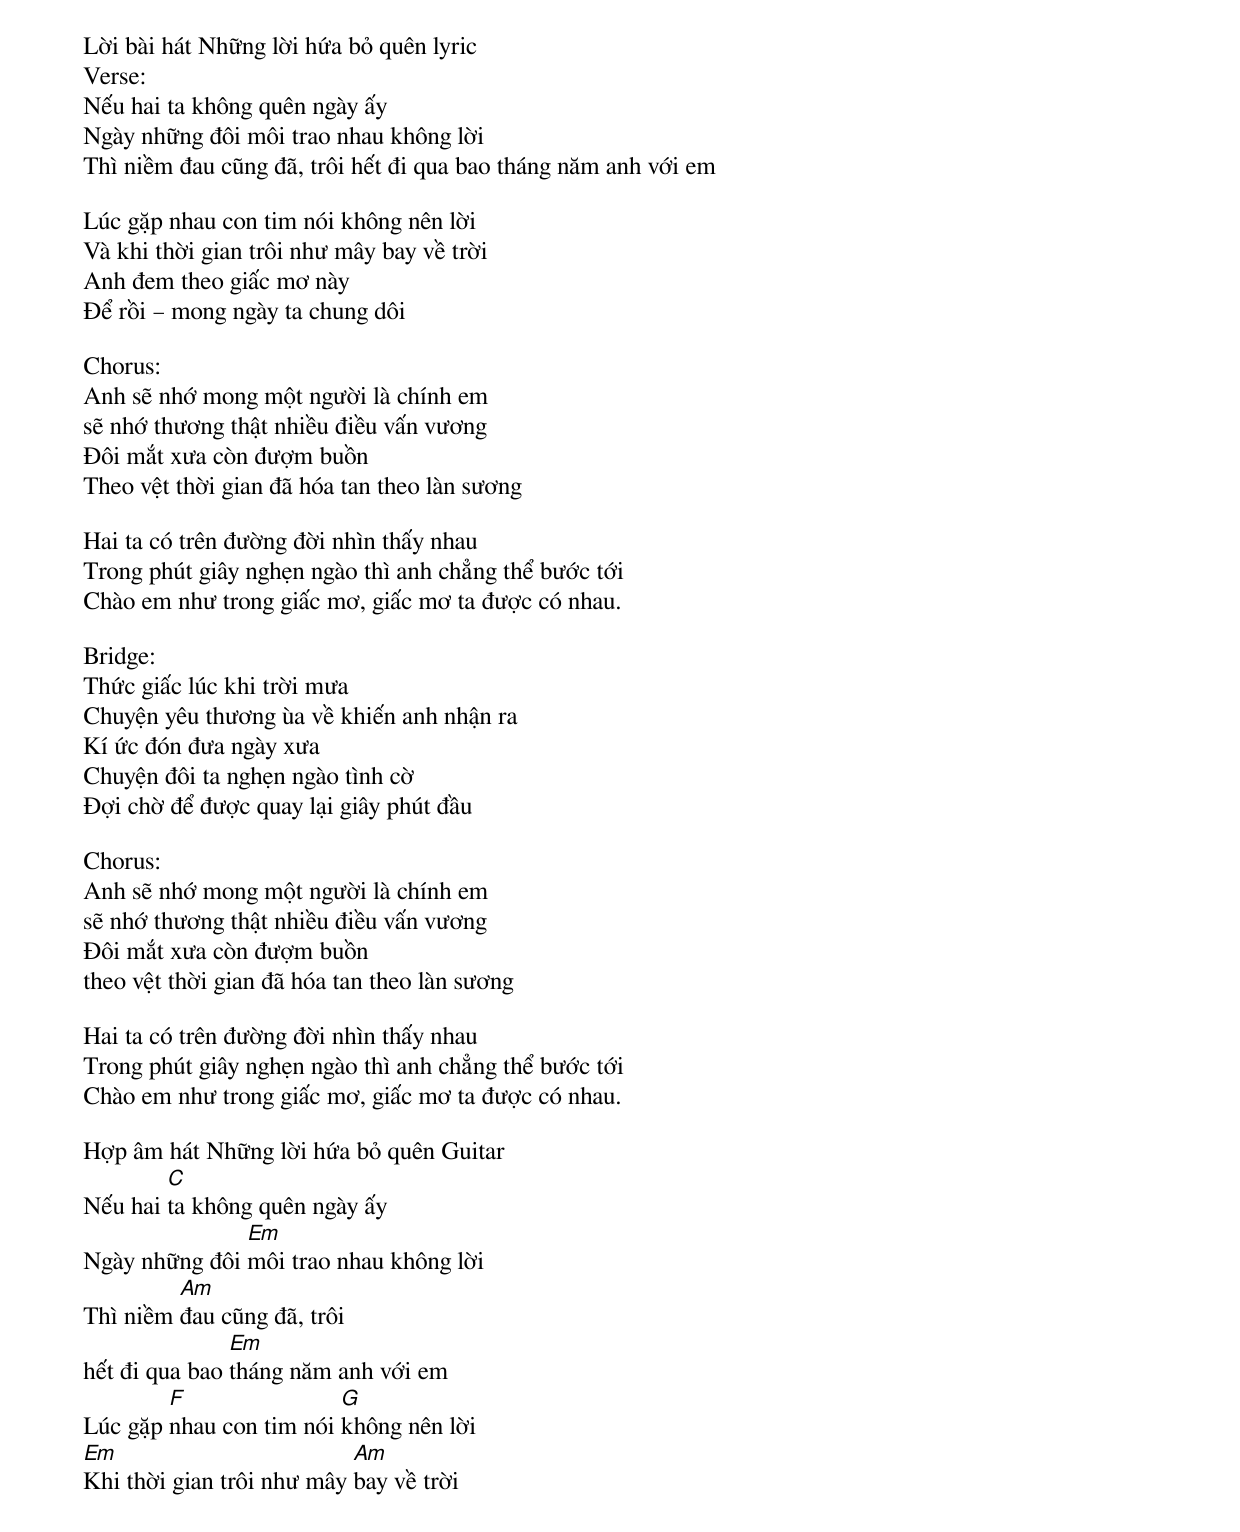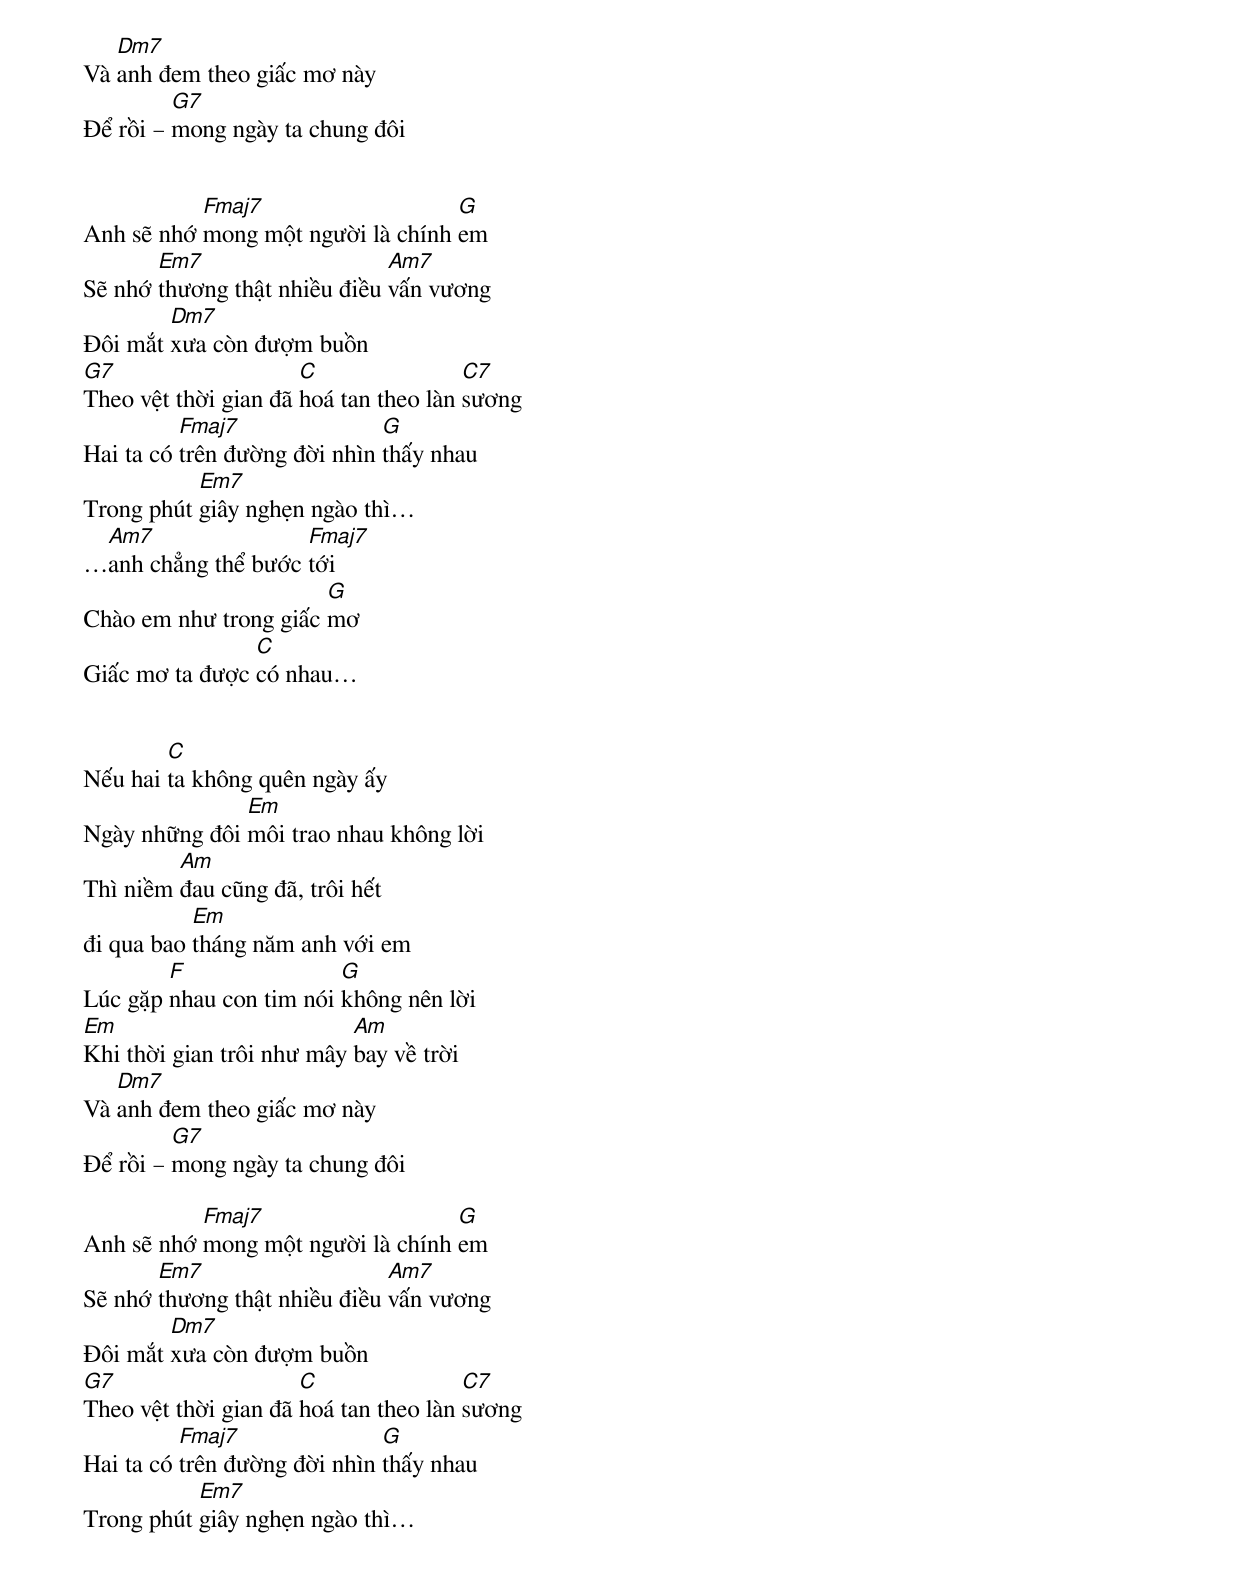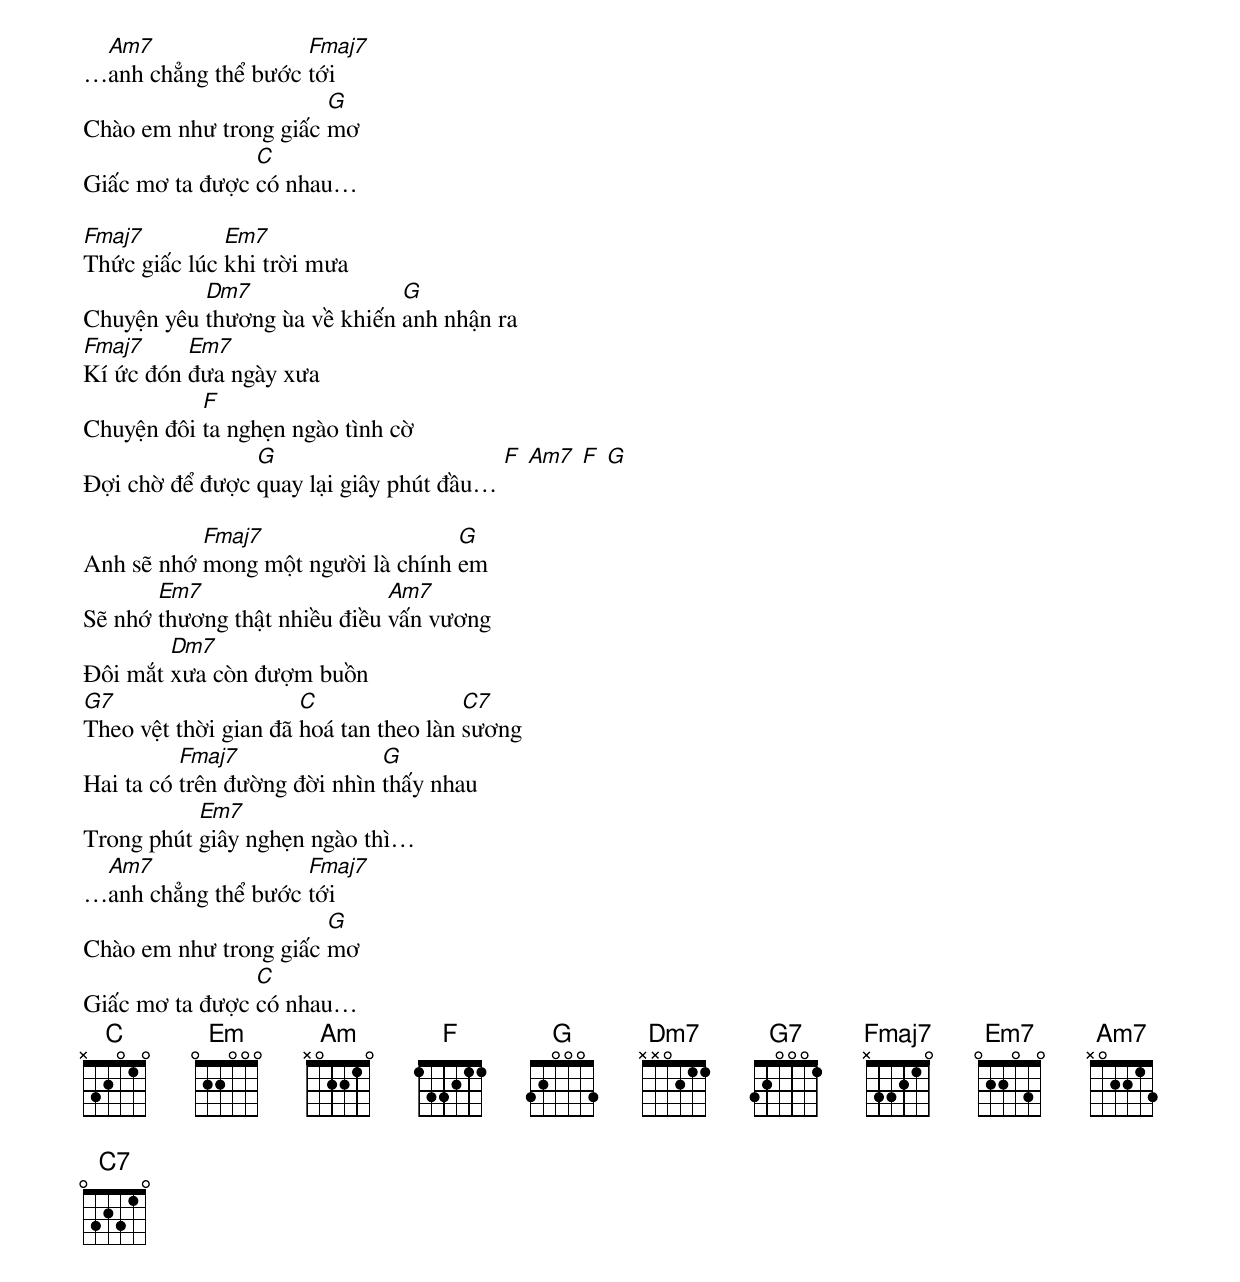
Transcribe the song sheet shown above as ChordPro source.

Lời bài hát Những lời hứa bỏ quên lyric
Verse:
Nếu hai ta không quên ngày ấy
Ngày những đôi môi trao nhau không lời
Thì niềm đau cũng đã, trôi hết đi qua bao tháng năm anh với em

Lúc gặp nhau con tim nói không nên lời
Và khi thời gian trôi như mây bay về trời
Anh đem theo giấc mơ này
Để rồi – mong ngày ta chung dôi

Chorus:
Anh sẽ nhớ mong một người là chính em
sẽ nhớ thương thật nhiều điều vấn vương
Đôi mắt xưa còn đượm buồn
Theo vệt thời gian đã hóa tan theo làn sương

Hai ta có trên đường đời nhìn thấy nhau
Trong phút giây nghẹn ngào thì anh chẳng thể bước tới
Chào em như trong giấc mơ, giấc mơ ta được có nhau.

Bridge:
Thức giấc lúc khi trời mưa
Chuyện yêu thương ùa về khiến anh nhận ra
Kí ức đón đưa ngày xưa
Chuyện đôi ta nghẹn ngào tình cờ
Đợi chờ để được quay lại giây phút đầu

Chorus:
Anh sẽ nhớ mong một người là chính em
sẽ nhớ thương thật nhiều điều vấn vương
Đôi mắt xưa còn đượm buồn
theo vệt thời gian đã hóa tan theo làn sương

Hai ta có trên đường đời nhìn thấy nhau
Trong phút giây nghẹn ngào thì anh chẳng thể bước tới
Chào em như trong giấc mơ, giấc mơ ta được có nhau.

Hợp âm hát Những lời hứa bỏ quên Guitar
Nếu hai [C]ta không quên ngày ấy
Ngày những đôi [Em]môi trao nhau không lời
Thì niềm [Am]đau cũng đã, trôi
hết đi qua bao [Em]tháng năm anh với em
Lúc gặp [F]nhau con tim nói [G]không nên lời
[Em]Khi thời gian trôi như mây [Am]bay về trời
Và [Dm7]anh đem theo giấc mơ này
Để rồi – [G7]mong ngày ta chung đôi


Anh sẽ nhớ [Fmaj7]mong một người là chính [G]em
Sẽ nhớ [Em7]thương thật nhiều điều [Am7]vấn vương
Đôi mắt [Dm7]xưa còn đượm buồn
[G7]Theo vệt thời gian đã [C]hoá tan theo làn [C7]sương
Hai ta có [Fmaj7]trên đường đời nhìn [G]thấy nhau
Trong phút [Em7]giây nghẹn ngào thì…
…[Am7]anh chẳng thể bước [Fmaj7]tới
Chào em như trong giấc [G]mơ
Giấc mơ ta được [C]có nhau…


Nếu hai [C]ta không quên ngày ấy
Ngày những đôi [Em]môi trao nhau không lời
Thì niềm [Am]đau cũng đã, trôi hết
đi qua bao [Em]tháng năm anh với em
Lúc gặp [F]nhau con tim nói [G]không nên lời
[Em]Khi thời gian trôi như mây [Am]bay về trời
Và [Dm7]anh đem theo giấc mơ này
Để rồi – [G7]mong ngày ta chung đôi

Anh sẽ nhớ [Fmaj7]mong một người là chính [G]em
Sẽ nhớ [Em7]thương thật nhiều điều [Am7]vấn vương
Đôi mắt [Dm7]xưa còn đượm buồn
[G7]Theo vệt thời gian đã [C]hoá tan theo làn [C7]sương
Hai ta có [Fmaj7]trên đường đời nhìn [G]thấy nhau
Trong phút [Em7]giây nghẹn ngào thì…
…[Am7]anh chẳng thể bước [Fmaj7]tới
Chào em như trong giấc [G]mơ
Giấc mơ ta được [C]có nhau…

[Fmaj7]Thức giấc lúc [Em7]khi trời mưa
Chuyện yêu [Dm7]thương ùa về khiến [G]anh nhận ra
[Fmaj7]Kí ức đón [Em7]đưa ngày xưa
Chuyện đôi [F]ta nghẹn ngào tình cờ
Đợi chờ để được [G]quay lại giây phút đầu… [F] [Am7] [F] [G]

Anh sẽ nhớ [Fmaj7]mong một người là chính [G]em
Sẽ nhớ [Em7]thương thật nhiều điều [Am7]vấn vương
Đôi mắt [Dm7]xưa còn đượm buồn
[G7]Theo vệt thời gian đã [C]hoá tan theo làn [C7]sương
Hai ta có [Fmaj7]trên đường đời nhìn [G]thấy nhau
Trong phút [Em7]giây nghẹn ngào thì…
…[Am7]anh chẳng thể bước [Fmaj7]tới
Chào em như trong giấc [G]mơ
Giấc mơ ta được [C]có nhau…
